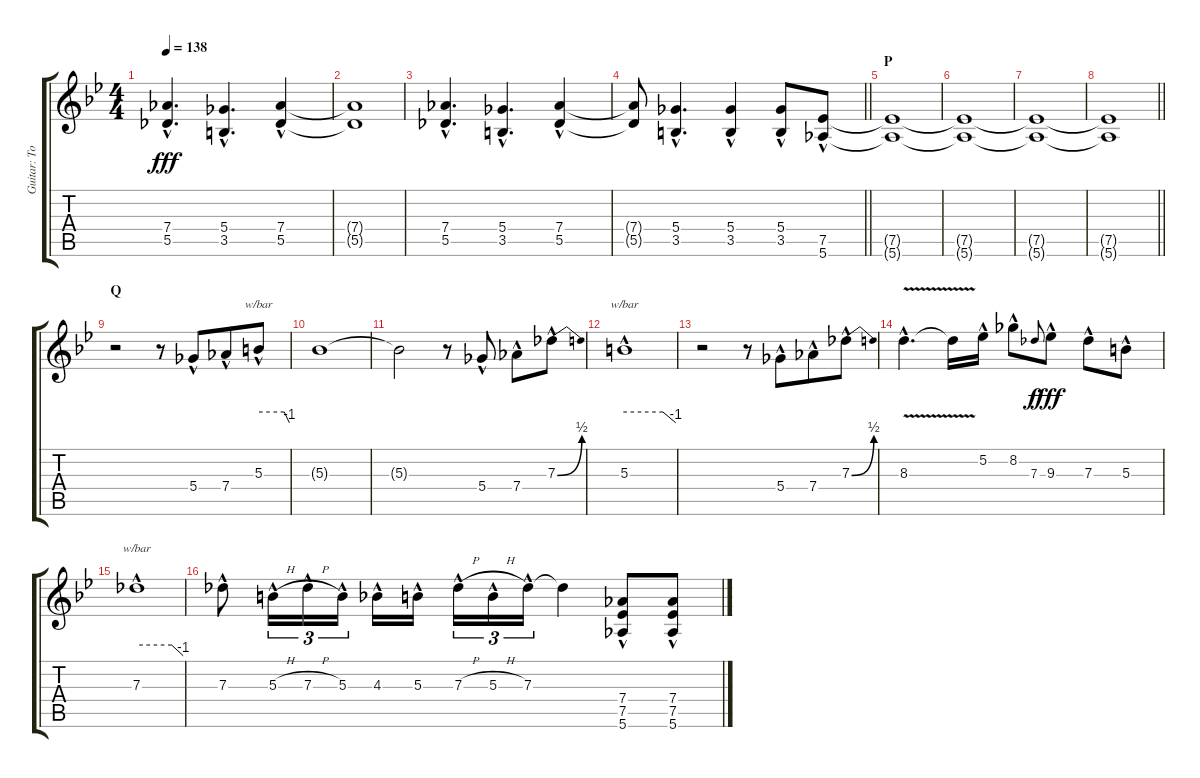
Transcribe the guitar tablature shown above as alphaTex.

\track ("Guitar: Tony" "Guitar: To") {instrument overdrivenguitar}
\staff {score tabs}
\tuning (Eb4 Bb3 Gb3 Db3 Ab2 Eb2) {hide}
\ts (4 4)
\tempo 138
\clef g2
\ks bb
(7.4{hac} 5.5{hac}).4{d dy fff} (5.4{hac} 3.5{hac}).4{d} (7.4{hac} 5.5{hac}).4 |
(7.4{t} 5.5{t}).1 |
(7.4{hac} 5.5{hac}).4{d} (5.4{hac} 3.5{hac}).4{d} (7.4{hac} 5.5{hac}).4 |
\barLineRight lightlight
(7.4{t} 5.5{t}).8 (5.4{hac} 3.5{hac}).4{d} (5.4{hac} 3.5{hac}).4 (5.4{hac} 3.5{hac}).8 (7.5{hac} 5.6{hac}).8 |
\section ("" "P")
(7.5{t} 5.6{t}).1 |
(7.5{t} 5.6{t}).1 |
(7.5{t} 5.6{t}).1 |
\barLineRight lightlight
(7.5{t} 5.6{t}).1 |
\section ("" "Q")
r.2 r.8 5.4{hac}.8{beam merge} 7.4{hac}.8 5.3{hac}.8{tbe (custom default 0 0 50 0 60 -4)} |
5.3{t}.1 |
5.3{t}.2 r.8 5.4{hac}.8 7.4{hac}.8 7.3{be (bend 0 0 60 2) hac}.8 |
5.3{hac}.1{tbe (custom default 0 0 45 0 60 -4)} |
r.2 r.8 5.4{hac}.8{beam merge} 7.4{hac}.8 7.3{be (bend 0 0 60 2) hac}.8 |
8.3{v hac}.4{d} 8.3{t}.16 5.2{hac}.16 8.2{hac}.8 7.3.8{gr onbeat dy f} 9.3{hac}.8{dy fff} 7.3{hac}.8 5.3{hac}.8 |
7.3{hac}.1{tbe (custom default 0 0 45 0 60 -4)} |
7.3{hac}.8 5.3{h hac}.16{tu (3 2)} 7.3{h hac}.16{tu (3 2)} 5.3{hac}.16{tu (3 2)} 4.3{hac}.16 5.3{hac}.16{beam splitsecondary} 7.3{h hac}.16{tu (3 2)} 5.3{h hac}.16{tu (3 2)} 7.3{hac}.16{tu (3 2)} 7.3{t}.4 (7.4{hac} 7.5{hac} 5.6{hac}).8 (7.4{hac} 7.5{hac} 5.6{hac}).8
